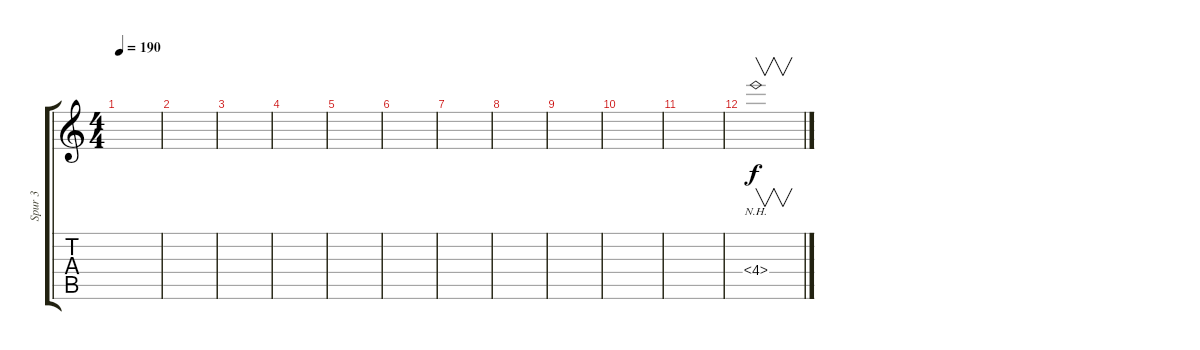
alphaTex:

\track ("Spur 3" "Spur 3") {instrument distortionguitar}
\staff {score tabs}
\tuning (D4 A3 F3 C3 G2 D2) {hide}
\ts (4 4)
\tempo 190
\clef g2
\ks c
|
|
|
|
|
|
|
|
|
|
|
4.4{nh}.1{v}
